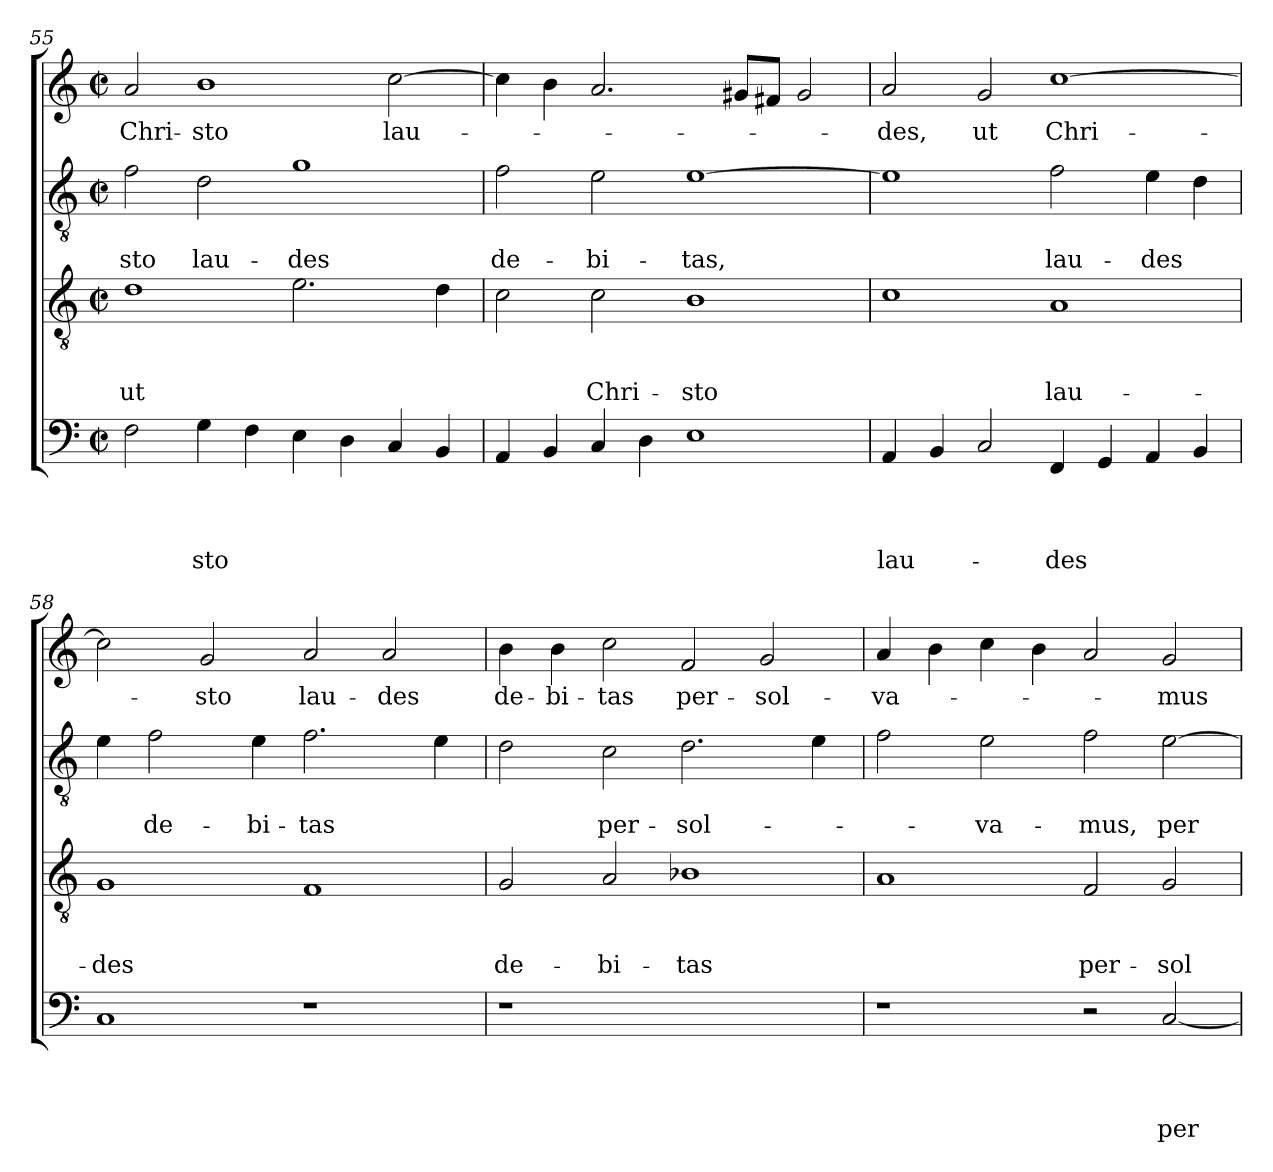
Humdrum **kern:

**kern	**text	**text	**text	**text	**kern	**text	**text	**text	**kern	**text	**text	**kern	**text
*part4	*part4	*part4	*part4	*part4	*part3	*part3	*part3	*part3	*part2	*part2	*part2	*part1	*part1
*staff4	*staff4	*staff4	*staff4	*staff4	*staff3	*staff3	*staff3	*staff3	*staff2	*staff2	*staff2	*staff1	*staff1
*clefF4	*	*	*	*	*clefGv2	*	*	*	*clefGv2	*	*	*clefG2	*
*k[]	*	*	*	*	*k[]	*	*	*	*k[]	*	*	*k[]	*
*C:	*	*	*	*	*C:	*	*	*	*C:	*	*	*C:	*
*M2/2	*	*	*	*	*M2/2	*	*	*	*M2/2	*	*	*M2/2	*
*met(c|)	*	*	*	*	*met(c|)	*	*	*	*met(c|)	*	*	*met(c|)	*
=55	=55	=55	=55	=55	=55	=55	=55	=55	=55	=55	=55	=55	=55
!	!	!	!	!	!	!	!	!LO:LY:b	!	!	!LO:LY:b	!	!LO:LY:b
2F\	.	.	.	.	1d	.	.	ut	2f\	.	-sto	2a/	Chri-
!	!	!	!	!LO:LY:b	!	!	!	!	!	!	!LO:LY:b	!	!LO:LY:b
4G\	.	.	.	-sto	.	.	.	.	2d\	.	lau-	1b	-sto
4F\	.	.	.	.	.	.	.	.	.	.	.	.	.
!	!	!	!	!	!	!	!	!	!	!	!LO:LY:b	!	!
4E\	.	.	.	.	2.e\	.	.	.	1g	.	-des	.	.
4D\	.	.	.	.	.	.	.	.	.	.	.	.	.
!	!	!	!	!	!	!	!	!	!	!	!	!	!LO:LY:b
4C/	.	.	.	.	.	.	.	.	.	.	.	[2cc\	lau-
4BB/	.	.	.	.	4d\	.	.	.	.	.	.	.	.
=56	=56	=56	=56	=56	=56	=56	=56	=56	=56	=56	=56	=56	=56
!	!	!	!	!	!	!	!	!	!	!	!LO:LY:b	!	!
4AA/	.	.	.	.	2c\	.	.	.	2f\	.	de-	4cc\]	.
4BB/	.	.	.	.	.	.	.	.	.	.	.	4b\	.
!	!	!	!	!	!	!	!	!LO:LY:b	!	!	!LO:LY:b	!	!
4C/	.	.	.	.	2c\	.	.	Chri-	2e\	.	-bi-	2.a/	.
4D\	.	.	.	.	.	.	.	.	.	.	.	.	.
!	!	!	!	!	!	!	!	!LO:LY:b	!	!	!LO:LY:b	!	!
1E	.	.	.	.	1B	.	.	-sto	[1e	.	-tas,	.	.
.	.	.	.	.	.	.	.	.	.	.	.	8g#/L	.
.	.	.	.	.	.	.	.	.	.	.	.	8f#/J	.
.	.	.	.	.	.	.	.	.	.	.	.	2g#/	.
=57	=57	=57	=57	=57	=57	=57	=57	=57	=57	=57	=57	=57	=57
!	!	!	!	!LO:LY:b	!	!	!	!	!	!	!	!	!LO:LY:b
4AA/	.	.	.	lau-	1c	.	.	.	1e]	.	.	2a/	-des,
4BB/	.	.	.	.	.	.	.	.	.	.	.	.	.
!	!	!	!	!	!	!	!	!	!	!	!	!	!LO:LY:b
2C/	.	.	.	.	.	.	.	.	.	.	.	2g/	ut
!	!	!	!	!LO:LY:b	!	!	!	!LO:LY:b	!	!	!LO:LY:b	!	!LO:LY:b
4FF/	.	.	.	-des	1A	.	.	lau-	2f\	.	lau-	[1cc	Chri-
4GG/	.	.	.	.	.	.	.	.	.	.	.	.	.
!	!	!	!	!	!	!	!	!	!	!	!LO:LY:b	!	!
4AA/	.	.	.	.	.	.	.	.	4e\	.	-des	.	.
4BB/	.	.	.	.	.	.	.	.	4d\	.	.	.	.
!!LO:PB:g=z
=58	=58	=58	=58	=58	=58	=58	=58	=58	=58	=58	=58	=58	=58
!	!	!	!	!	!	!	!	!LO:LY:b	!	!	!	!	!
1C	.	.	.	.	1G	.	.	-des	4e\	.	.	2cc\]	.
!	!	!	!	!	!	!	!	!	!	!	!LO:LY:b	!	!
.	.	.	.	.	.	.	.	.	2f\	.	de-	.	.
!	!	!	!	!	!	!	!	!	!	!	!	!	!LO:LY:b
.	.	.	.	.	.	.	.	.	.	.	.	2g/	-sto
!	!	!	!	!	!	!	!	!	!	!	!LO:LY:b	!	!
.	.	.	.	.	.	.	.	.	4e\	.	-bi-	.	.
!	!	!	!	!	!	!	!	!	!	!	!LO:LY:b	!	!LO:LY:b
1r	.	.	.	.	1F	.	.	.	2.f\	.	-tas	2a/	lau-
!	!	!	!	!	!	!	!	!	!	!	!	!	!LO:LY:b
.	.	.	.	.	.	.	.	.	.	.	.	2a/	-des
.	.	.	.	.	.	.	.	.	4e\	.	.	.	.
=59	=59	=59	=59	=59	=59	=59	=59	=59	=59	=59	=59	=59	=59
!	!	!	!	!	!	!	!	!LO:LY:b	!	!	!	!	!LO:LY:b
1r	.	.	.	.	2G/	.	.	de-	2d\	.	.	4b\	de-
!	!	!	!	!	!	!	!	!	!	!	!	!	!LO:LY:b
.	.	.	.	.	.	.	.	.	.	.	.	4b\	-bi-
!	!	!	!	!	!	!	!	!LO:LY:b	!	!	!LO:LY:b	!	!LO:LY:b
.	.	.	.	.	2A/	.	.	-bi-	2c\	.	per-	2cc\	-tas
!	!	!	!	!	!	!	!	!LO:LY:b	!	!	!LO:LY:b	!	!LO:LY:b
1ryy	.	.	.	.	1B-X	.	.	-tas	2.d\	.	-sol-	2f/	per-
!	!	!	!	!	!	!	!	!	!	!	!	!	!LO:LY:b
.	.	.	.	.	.	.	.	.	.	.	.	2g/	-sol-
.	.	.	.	.	.	.	.	.	4e\	.	.	.	.
=60	=60	=60	=60	=60	=60	=60	=60	=60	=60	=60	=60	=60	=60
!	!	!	!	!	!	!	!	!	!	!	!	!	!LO:LY:b
1r	.	.	.	.	1A	.	.	.	2f\	.	.	4a/	-va-
.	.	.	.	.	.	.	.	.	.	.	.	4b\	.
!	!	!	!	!	!	!	!	!	!	!	!LO:LY:b	!	!
.	.	.	.	.	.	.	.	.	2e\	.	-va-	4cc\	.
.	.	.	.	.	.	.	.	.	.	.	.	4b\	.
!	!	!	!	!	!	!	!	!LO:LY:b	!	!	!LO:LY:b	!	!
2r	.	.	.	.	2F/	.	.	per-	2f\	.	-mus,	2a/	.
!	!	!	!	!LO:LY:b	!	!	!	!LO:LY:b	!	!	!LO:LY:b	!	!LO:LY:b
[2C/	.	.	.	per-	2G/	.	.	-sol-	[2e\	.	per-	2g/	-mus
=	=	=	=	=	=	=	=	=	=	=	=	=	=
*-	*-	*-	*-	*-	*-	*-	*-	*-	*-	*-	*-	*-	*-
